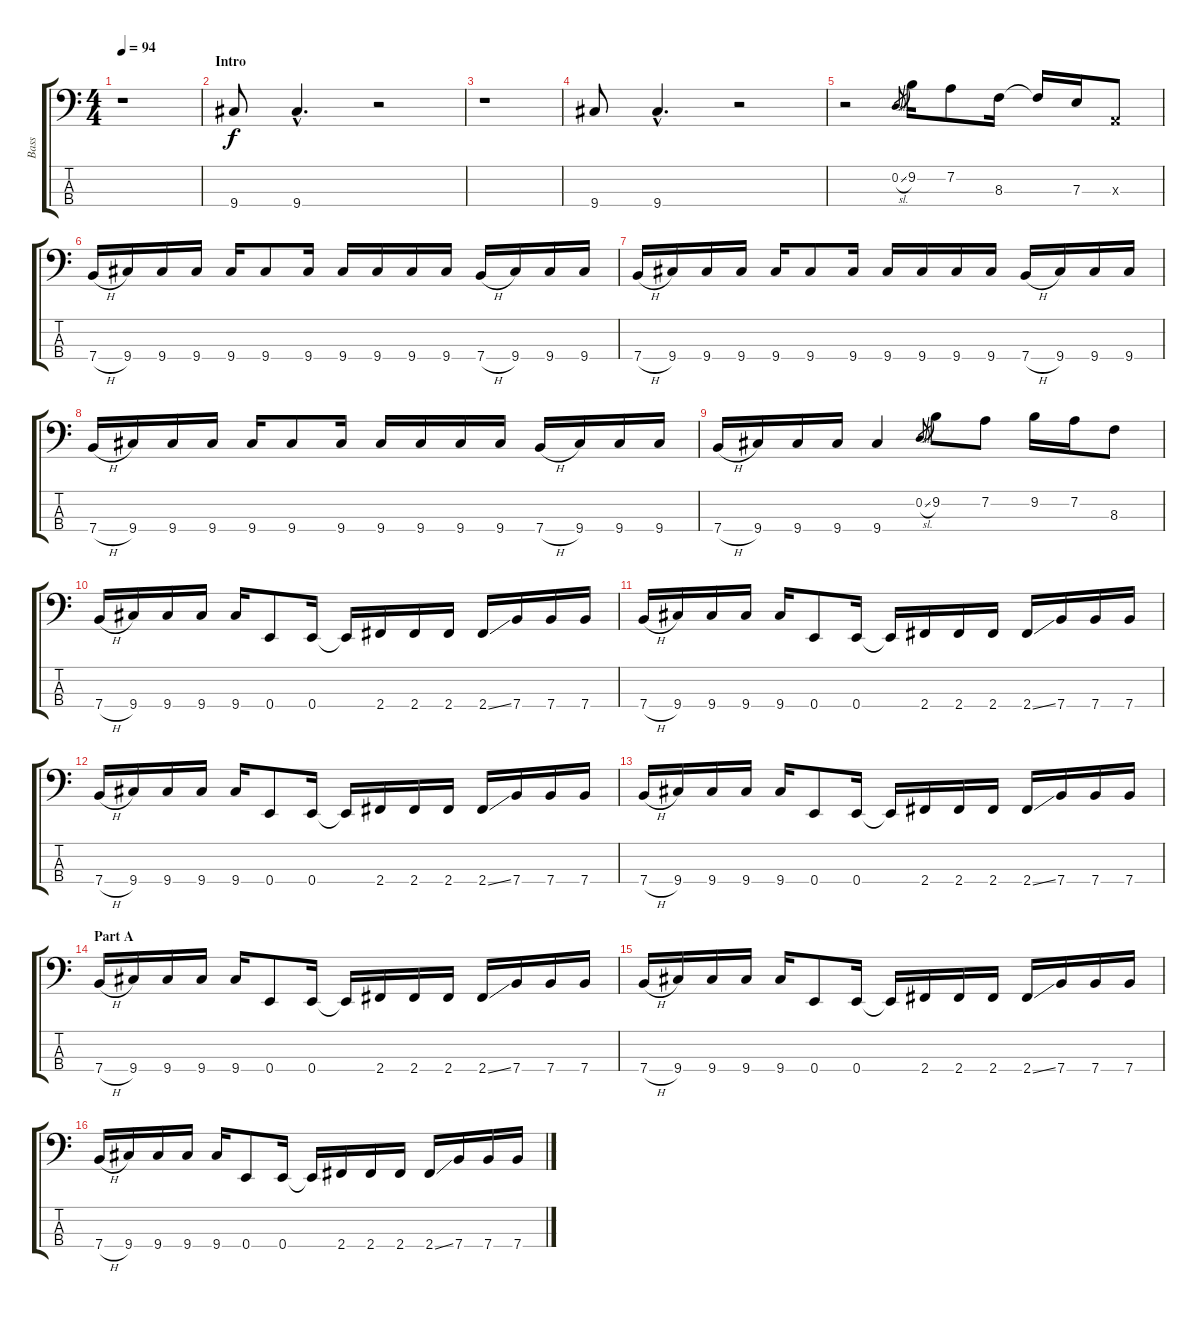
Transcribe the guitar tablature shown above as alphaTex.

\track ("Bass" "Bass") {instrument electricbasspick}
\staff {score tabs}
\tuning (G2 D2 A1 E1) {hide}
\ts (4 4)
\tempo 94
\clef f4
\ks c
r.1{dy f instrument electricbasspick} |
\section ("" "Intro")
9.4.8 9.4{hac}.4{d} r.2 |
r.1 |
9.4.8 9.4{hac}.4{d} r.2 |
r.2 0.2{sl}.8{gr} 9.2.16 7.2.8 8.3.16 8.3{t}.16 7.3.16 0.3{x}.8 |
7.4{h}.16 9.4.16 9.4.16 9.4.16 9.4.16 9.4.8 9.4.16 9.4.16 9.4.16 9.4.16 9.4.16 7.4{h}.16 9.4.16 9.4.16 9.4.16 |
7.4{h}.16 9.4.16 9.4.16 9.4.16 9.4.16 9.4.8 9.4.16 9.4.16 9.4.16 9.4.16 9.4.16 7.4{h}.16 9.4.16 9.4.16 9.4.16 |
7.4{h}.16 9.4.16 9.4.16 9.4.16 9.4.16 9.4.8 9.4.16 9.4.16 9.4.16 9.4.16 9.4.16 7.4{h}.16 9.4.16 9.4.16 9.4.16 |
7.4{h}.16 9.4.16 9.4.16 9.4.16 9.4.4 0.2{sl}.8{gr} 9.2.8 7.2.8 9.2.16 7.2.16 8.3.8 |
7.4{h}.16 9.4.16 9.4.16 9.4.16 9.4.16 0.4.8 0.4.16 0.4{t}.16 2.4.16 2.4.16 2.4.16 2.4{ss}.16 7.4.16 7.4.16 7.4.16 |
7.4{h}.16 9.4.16 9.4.16 9.4.16 9.4.16 0.4.8 0.4.16 0.4{t}.16 2.4.16 2.4.16 2.4.16 2.4{ss}.16 7.4.16 7.4.16 7.4.16 |
7.4{h}.16 9.4.16 9.4.16 9.4.16 9.4.16 0.4.8 0.4.16 0.4{t}.16 2.4.16 2.4.16 2.4.16 2.4{ss}.16 7.4.16 7.4.16 7.4.16 |
7.4{h}.16 9.4.16 9.4.16 9.4.16 9.4.16 0.4.8 0.4.16 0.4{t}.16 2.4.16 2.4.16 2.4.16 2.4{ss}.16 7.4.16 7.4.16 7.4.16 |
\section ("" "Part A")
7.4{h}.16 9.4.16 9.4.16 9.4.16 9.4.16 0.4.8 0.4.16 0.4{t}.16 2.4.16 2.4.16 2.4.16 2.4{ss}.16 7.4.16 7.4.16 7.4.16 |
7.4{h}.16 9.4.16 9.4.16 9.4.16 9.4.16 0.4.8 0.4.16 0.4{t}.16 2.4.16 2.4.16 2.4.16 2.4{ss}.16 7.4.16 7.4.16 7.4.16 |
7.4{h}.16 9.4.16 9.4.16 9.4.16 9.4.16 0.4.8 0.4.16 0.4{t}.16 2.4.16 2.4.16 2.4.16 2.4{ss}.16 7.4.16 7.4.16 7.4.16
